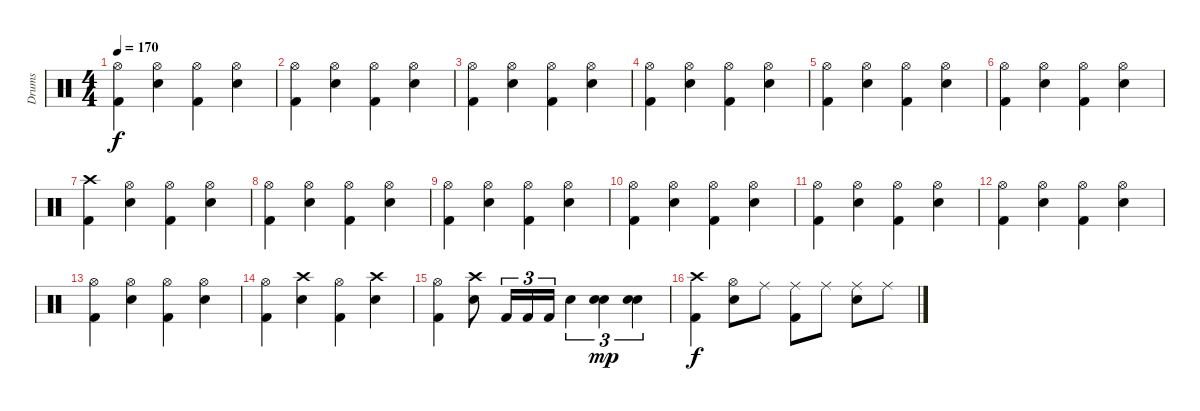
\track ("Drums" "Drums") {instrument percussion}
\staff {score}
\articulation defaults
\ts (4 4)
\tempo 170
\clef neutral
\ks c
("Hi-Hat (open)" "Kick (hit) 2").4{dy f} ("Hi-Hat (open)" "Snare (hit) 2").4 ("Hi-Hat (open)" "Kick (hit) 2").4 ("Hi-Hat (open)" "Snare (hit) 2").4 |
("Hi-Hat (open)" "Kick (hit) 2").4 ("Hi-Hat (open)" "Snare (hit) 2").4 ("Hi-Hat (open)" "Kick (hit) 2").4 ("Hi-Hat (open)" "Snare (hit) 2").4 |
("Hi-Hat (open)" "Kick (hit) 2").4 ("Hi-Hat (open)" "Snare (hit) 2").4 ("Hi-Hat (open)" "Kick (hit) 2").4 ("Hi-Hat (open)" "Snare (hit) 2").4 |
("Hi-Hat (open)" "Kick (hit) 2").4 ("Hi-Hat (open)" "Snare (hit) 2").4 ("Hi-Hat (open)" "Kick (hit) 2").4 ("Hi-Hat (open)" "Snare (hit) 2").4 |
("Hi-Hat (open)" "Kick (hit) 2").4 ("Hi-Hat (open)" "Snare (hit) 2").4 ("Hi-Hat (open)" "Kick (hit) 2").4 ("Hi-Hat (open)" "Snare (hit) 2").4 |
("Hi-Hat (open)" "Kick (hit) 2").4 ("Hi-Hat (open)" "Snare (hit) 2").4 ("Hi-Hat (open)" "Kick (hit) 2").4 ("Hi-Hat (open)" "Snare (hit) 2").4 |
("Crash high (hit)" "Kick (hit) 2").4 ("Hi-Hat (open)" "Snare (hit) 2").4 ("Hi-Hat (open)" "Kick (hit) 2").4 ("Hi-Hat (open)" "Snare (hit) 2").4 |
("Hi-Hat (open)" "Kick (hit) 2").4 ("Hi-Hat (open)" "Snare (hit) 2").4 ("Hi-Hat (open)" "Kick (hit) 2").4 ("Hi-Hat (open)" "Snare (hit) 2").4 |
("Hi-Hat (open)" "Kick (hit) 2").4 ("Hi-Hat (open)" "Snare (hit) 2").4 ("Hi-Hat (open)" "Kick (hit) 2").4 ("Hi-Hat (open)" "Snare (hit) 2").4 |
("Hi-Hat (open)" "Kick (hit) 2").4 ("Hi-Hat (open)" "Snare (hit) 2").4 ("Hi-Hat (open)" "Kick (hit) 2").4 ("Hi-Hat (open)" "Snare (hit) 2").4 |
("Hi-Hat (open)" "Kick (hit) 2").4 ("Hi-Hat (open)" "Snare (hit) 2").4 ("Hi-Hat (open)" "Kick (hit) 2").4 ("Hi-Hat (open)" "Snare (hit) 2").4 |
("Hi-Hat (open)" "Kick (hit) 2").4 ("Hi-Hat (open)" "Snare (hit) 2").4 ("Hi-Hat (open)" "Kick (hit) 2").4 ("Hi-Hat (open)" "Snare (hit) 2").4 |
("Hi-Hat (open)" "Kick (hit) 2").4 ("Hi-Hat (open)" "Snare (hit) 2").4 ("Hi-Hat (open)" "Kick (hit) 2").4 ("Hi-Hat (open)" "Snare (hit) 2").4 |
("Hi-Hat (open)" "Kick (hit) 2").4 ("Crash high (hit)" "Snare (hit) 2").4 ("Hi-Hat (open)" "Kick (hit) 2").4 ("Crash high (hit)" "Snare (hit) 2").4 |
("Hi-Hat (open)" "Kick (hit) 2").4 ("Crash high (hit)" "Snare (hit) 2").8 "Kick (hit) 2".16{tu (3 2)} "Kick (hit) 2".16{tu (3 2)} "Kick (hit) 2".16{tu (3 2)} "Snare (hit) 2".4{tu (3 2)} ("Snare (hit) 2" "Snare (hit) 2").4{tu (3 2) dy mp} ("Snare (hit) 2" "Snare (hit) 2").4{tu (3 2)} |
("Crash high (hit)" "Kick (hit) 2").4{dy f} ("Hi-Hat (open)" "Snare (hit) 2").8 "Ride (middle)".8 ("Ride (middle)" "Kick (hit) 2").8 "Ride (middle)".8 ("Ride (middle)" "Snare (hit) 2").8 "Ride (middle)".8
